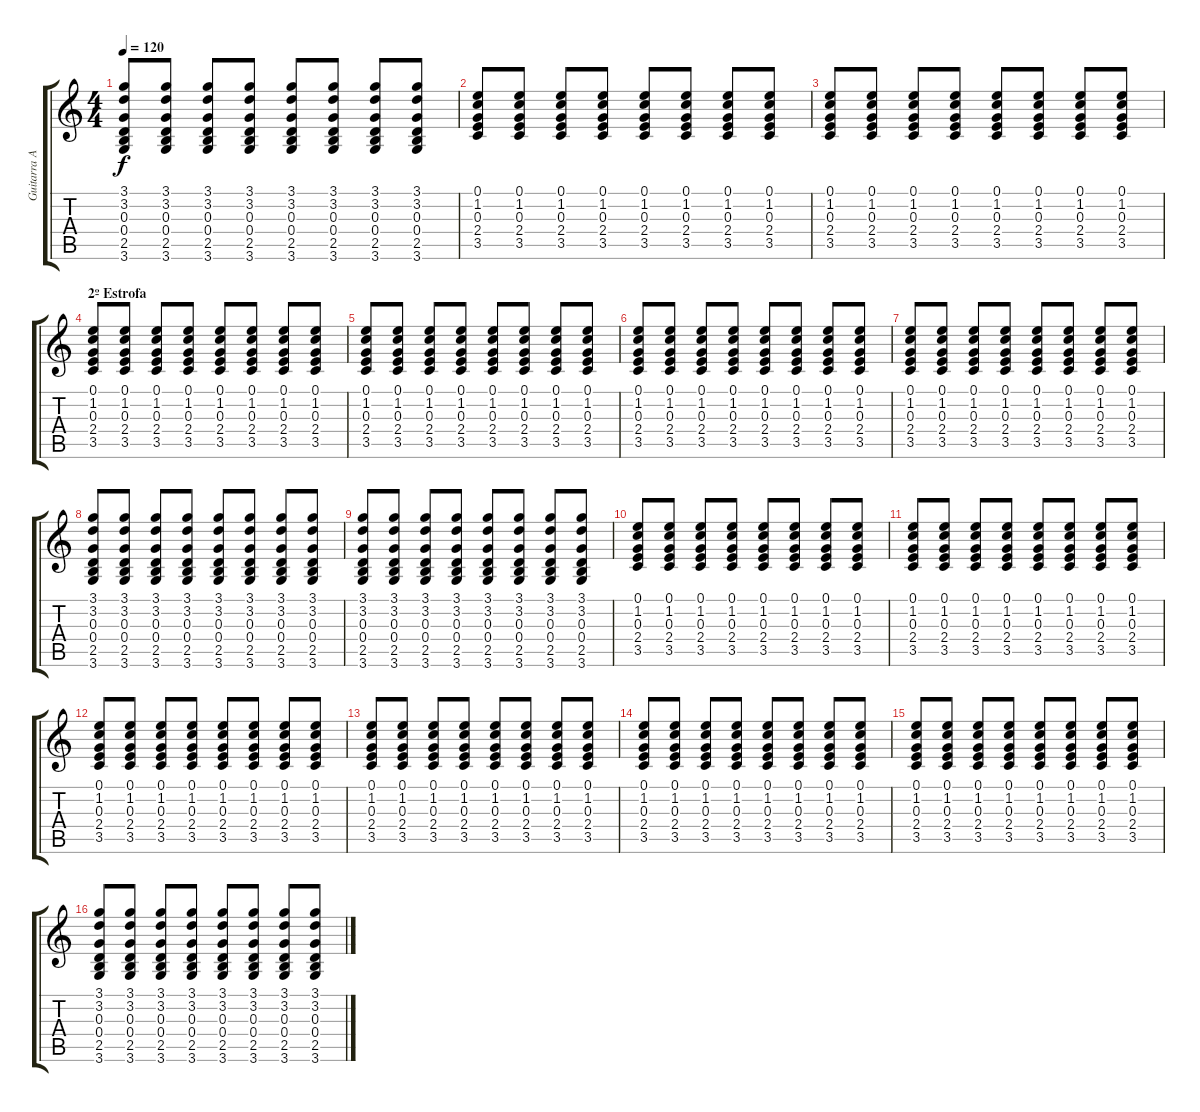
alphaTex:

\track ("Guitarra Acústica" "Guitarra A") {instrument acousticguitarsteel}
\staff {score tabs}
\tuning (E4 B3 G3 D3 A2 E2) {hide}
\ts (4 4)
\tempo 120
\clef g2
\ks c
(3.1 3.2 0.3 0.4 2.5 3.6).8{dy f} (3.1 3.2 0.3 0.4 2.5 3.6).8 (3.1 3.2 0.3 0.4 2.5 3.6).8 (3.1 3.2 0.3 0.4 2.5 3.6).8 (3.1 3.2 0.3 0.4 2.5 3.6).8 (3.1 3.2 0.3 0.4 2.5 3.6).8 (3.1 3.2 0.3 0.4 2.5 3.6).8 (3.1 3.2 0.3 0.4 2.5 3.6).8 |
(0.1 1.2 0.3 2.4 3.5).8 (0.1 1.2 0.3 2.4 3.5).8 (0.1 1.2 0.3 2.4 3.5).8 (0.1 1.2 0.3 2.4 3.5).8 (0.1 1.2 0.3 2.4 3.5).8 (0.1 1.2 0.3 2.4 3.5).8 (0.1 1.2 0.3 2.4 3.5).8 (0.1 1.2 0.3 2.4 3.5).8 |
(0.1 1.2 0.3 2.4 3.5).8 (0.1 1.2 0.3 2.4 3.5).8 (0.1 1.2 0.3 2.4 3.5).8 (0.1 1.2 0.3 2.4 3.5).8 (0.1 1.2 0.3 2.4 3.5).8 (0.1 1.2 0.3 2.4 3.5).8 (0.1 1.2 0.3 2.4 3.5).8 (0.1 1.2 0.3 2.4 3.5).8 |
\section ("" "2º Estrofa")
(0.1 1.2 0.3 2.4 3.5).8 (0.1 1.2 0.3 2.4 3.5).8 (0.1 1.2 0.3 2.4 3.5).8 (0.1 1.2 0.3 2.4 3.5).8 (0.1 1.2 0.3 2.4 3.5).8 (0.1 1.2 0.3 2.4 3.5).8 (0.1 1.2 0.3 2.4 3.5).8 (0.1 1.2 0.3 2.4 3.5).8 |
(0.1 1.2 0.3 2.4 3.5).8 (0.1 1.2 0.3 2.4 3.5).8 (0.1 1.2 0.3 2.4 3.5).8 (0.1 1.2 0.3 2.4 3.5).8 (0.1 1.2 0.3 2.4 3.5).8 (0.1 1.2 0.3 2.4 3.5).8 (0.1 1.2 0.3 2.4 3.5).8 (0.1 1.2 0.3 2.4 3.5).8 |
(0.1 1.2 0.3 2.4 3.5).8 (0.1 1.2 0.3 2.4 3.5).8 (0.1 1.2 0.3 2.4 3.5).8 (0.1 1.2 0.3 2.4 3.5).8 (0.1 1.2 0.3 2.4 3.5).8 (0.1 1.2 0.3 2.4 3.5).8 (0.1 1.2 0.3 2.4 3.5).8 (0.1 1.2 0.3 2.4 3.5).8 |
(0.1 1.2 0.3 2.4 3.5).8 (0.1 1.2 0.3 2.4 3.5).8 (0.1 1.2 0.3 2.4 3.5).8 (0.1 1.2 0.3 2.4 3.5).8 (0.1 1.2 0.3 2.4 3.5).8 (0.1 1.2 0.3 2.4 3.5).8 (0.1 1.2 0.3 2.4 3.5).8 (0.1 1.2 0.3 2.4 3.5).8 |
(3.1 3.2 0.3 0.4 2.5 3.6).8 (3.1 3.2 0.3 0.4 2.5 3.6).8 (3.1 3.2 0.3 0.4 2.5 3.6).8 (3.1 3.2 0.3 0.4 2.5 3.6).8 (3.1 3.2 0.3 0.4 2.5 3.6).8 (3.1 3.2 0.3 0.4 2.5 3.6).8 (3.1 3.2 0.3 0.4 2.5 3.6).8 (3.1 3.2 0.3 0.4 2.5 3.6).8 |
(3.1 3.2 0.3 0.4 2.5 3.6).8 (3.1 3.2 0.3 0.4 2.5 3.6).8 (3.1 3.2 0.3 0.4 2.5 3.6).8 (3.1 3.2 0.3 0.4 2.5 3.6).8 (3.1 3.2 0.3 0.4 2.5 3.6).8 (3.1 3.2 0.3 0.4 2.5 3.6).8 (3.1 3.2 0.3 0.4 2.5 3.6).8 (3.1 3.2 0.3 0.4 2.5 3.6).8 |
(0.1 1.2 0.3 2.4 3.5).8 (0.1 1.2 0.3 2.4 3.5).8 (0.1 1.2 0.3 2.4 3.5).8 (0.1 1.2 0.3 2.4 3.5).8 (0.1 1.2 0.3 2.4 3.5).8 (0.1 1.2 0.3 2.4 3.5).8 (0.1 1.2 0.3 2.4 3.5).8 (0.1 1.2 0.3 2.4 3.5).8 |
(0.1 1.2 0.3 2.4 3.5).8 (0.1 1.2 0.3 2.4 3.5).8 (0.1 1.2 0.3 2.4 3.5).8 (0.1 1.2 0.3 2.4 3.5).8 (0.1 1.2 0.3 2.4 3.5).8 (0.1 1.2 0.3 2.4 3.5).8 (0.1 1.2 0.3 2.4 3.5).8 (0.1 1.2 0.3 2.4 3.5).8 |
(0.1 1.2 0.3 2.4 3.5).8 (0.1 1.2 0.3 2.4 3.5).8 (0.1 1.2 0.3 2.4 3.5).8 (0.1 1.2 0.3 2.4 3.5).8 (0.1 1.2 0.3 2.4 3.5).8 (0.1 1.2 0.3 2.4 3.5).8 (0.1 1.2 0.3 2.4 3.5).8 (0.1 1.2 0.3 2.4 3.5).8 |
(0.1 1.2 0.3 2.4 3.5).8 (0.1 1.2 0.3 2.4 3.5).8 (0.1 1.2 0.3 2.4 3.5).8 (0.1 1.2 0.3 2.4 3.5).8 (0.1 1.2 0.3 2.4 3.5).8 (0.1 1.2 0.3 2.4 3.5).8 (0.1 1.2 0.3 2.4 3.5).8 (0.1 1.2 0.3 2.4 3.5).8 |
(0.1 1.2 0.3 2.4 3.5).8 (0.1 1.2 0.3 2.4 3.5).8 (0.1 1.2 0.3 2.4 3.5).8 (0.1 1.2 0.3 2.4 3.5).8 (0.1 1.2 0.3 2.4 3.5).8 (0.1 1.2 0.3 2.4 3.5).8 (0.1 1.2 0.3 2.4 3.5).8 (0.1 1.2 0.3 2.4 3.5).8 |
(0.1 1.2 0.3 2.4 3.5).8 (0.1 1.2 0.3 2.4 3.5).8 (0.1 1.2 0.3 2.4 3.5).8 (0.1 1.2 0.3 2.4 3.5).8 (0.1 1.2 0.3 2.4 3.5).8 (0.1 1.2 0.3 2.4 3.5).8 (0.1 1.2 0.3 2.4 3.5).8 (0.1 1.2 0.3 2.4 3.5).8 |
(3.1 3.2 0.3 0.4 2.5 3.6).8 (3.1 3.2 0.3 0.4 2.5 3.6).8 (3.1 3.2 0.3 0.4 2.5 3.6).8 (3.1 3.2 0.3 0.4 2.5 3.6).8 (3.1 3.2 0.3 0.4 2.5 3.6).8 (3.1 3.2 0.3 0.4 2.5 3.6).8 (3.1 3.2 0.3 0.4 2.5 3.6).8 (3.1 3.2 0.3 0.4 2.5 3.6).8
